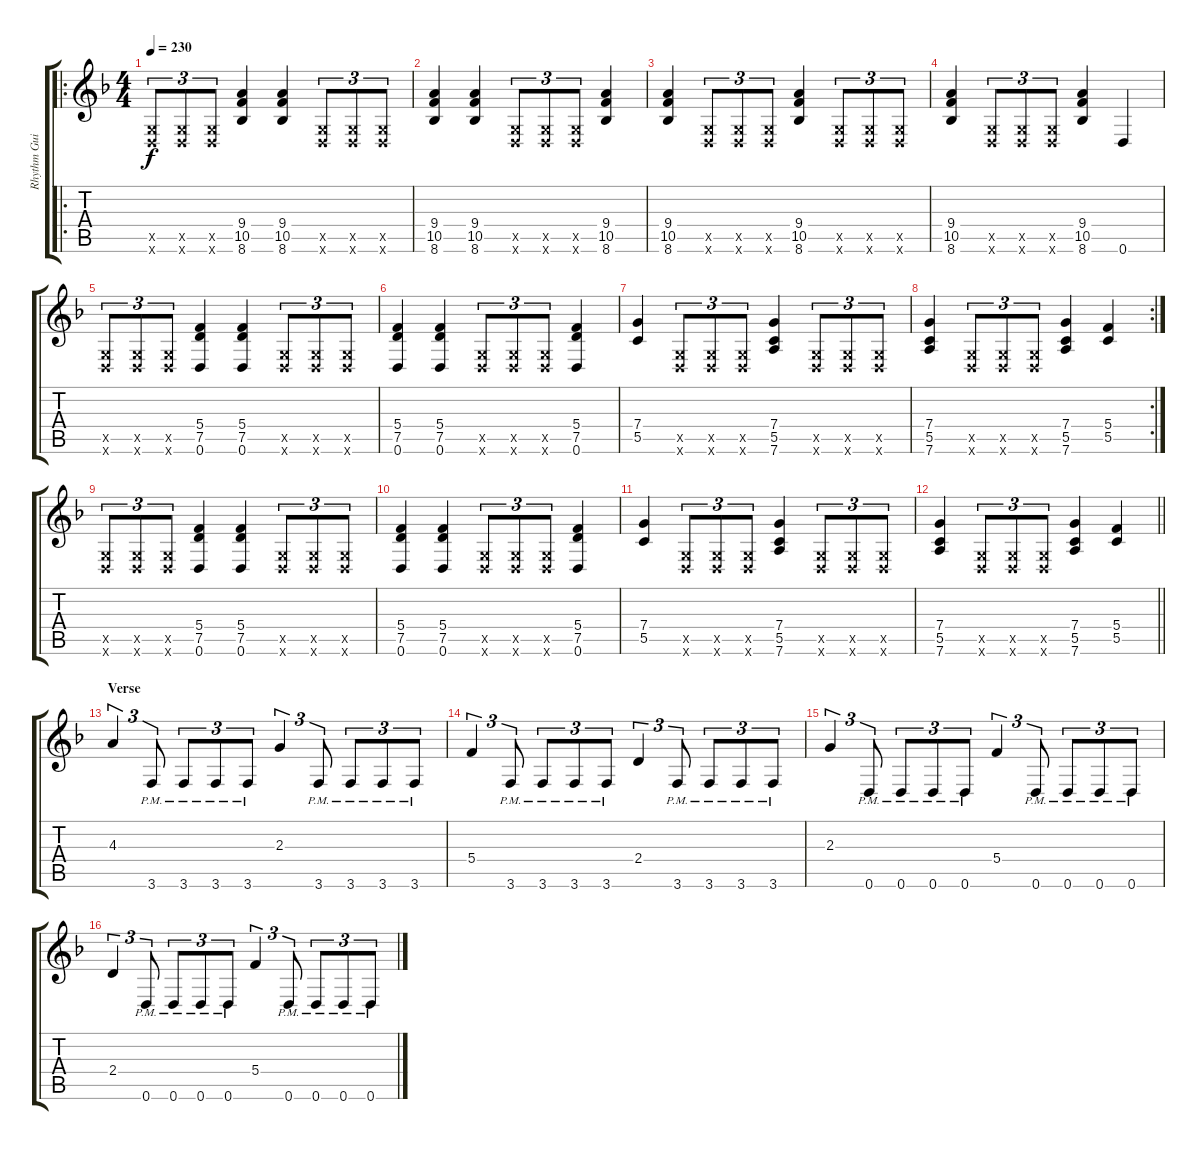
\track ("Rhythm Guitar" "Rhythm Gui") {instrument overdrivenguitar}
\staff {score tabs}
\tuning (D4 A3 F3 C3 G2 D2) {hide}
\ro
\ts (4 4)
\tempo 230
\clef g2
\ks f
(0.5{x} 0.6{x}).8{tu (3 2) dy f} (0.5{x} 0.6{x}).8{tu (3 2)} (0.5{x} 0.6{x}).8{tu (3 2)} (9.4 10.5 8.6).4 (9.4 10.5 8.6).4 (0.5{x} 0.6{x}).8{tu (3 2)} (0.5{x} 0.6{x}).8{tu (3 2)} (0.5{x} 0.6{x}).8{tu (3 2)} |
(9.4 10.5 8.6).4 (9.4 10.5 8.6).4 (0.5{x} 0.6{x}).8{tu (3 2)} (0.5{x} 0.6{x}).8{tu (3 2)} (0.5{x} 0.6{x}).8{tu (3 2)} (9.4 10.5 8.6).4 |
(9.4 10.5 8.6).4 (0.5{x} 0.6{x}).8{tu (3 2)} (0.5{x} 0.6{x}).8{tu (3 2)} (0.5{x} 0.6{x}).8{tu (3 2)} (9.4 10.5 8.6).4 (0.5{x} 0.6{x}).8{tu (3 2)} (0.5{x} 0.6{x}).8{tu (3 2)} (0.5{x} 0.6{x}).8{tu (3 2)} |
(9.4 10.5 8.6).4 (0.5{x} 0.6{x}).8{tu (3 2)} (0.5{x} 0.6{x}).8{tu (3 2)} (0.5{x} 0.6{x}).8{tu (3 2)} (9.4 10.5 8.6).4 0.6.4 |
(0.5{x} 0.6{x}).8{tu (3 2)} (0.5{x} 0.6{x}).8{tu (3 2)} (0.5{x} 0.6{x}).8{tu (3 2)} (5.4 7.5 0.6).4 (5.4 7.5 0.6).4 (0.5{x} 0.6{x}).8{tu (3 2)} (0.5{x} 0.6{x}).8{tu (3 2)} (0.5{x} 0.6{x}).8{tu (3 2)} |
(5.4 7.5 0.6).4 (5.4 7.5 0.6).4 (0.5{x} 0.6{x}).8{tu (3 2)} (0.5{x} 0.6{x}).8{tu (3 2)} (0.5{x} 0.6{x}).8{tu (3 2)} (5.4 7.5 0.6).4 |
(7.4 5.5).4 (0.5{x} 0.6{x}).8{tu (3 2)} (0.5{x} 0.6{x}).8{tu (3 2)} (0.5{x} 0.6{x}).8{tu (3 2)} (7.4 5.5 7.6).4 (0.5{x} 0.6{x}).8{tu (3 2)} (0.5{x} 0.6{x}).8{tu (3 2)} (0.5{x} 0.6{x}).8{tu (3 2)} |
\rc 2
(7.4 5.5 7.6).4 (0.5{x} 0.6{x}).8{tu (3 2)} (0.5{x} 0.6{x}).8{tu (3 2)} (0.5{x} 0.6{x}).8{tu (3 2)} (7.4 5.5 7.6).4 (5.4 5.5).4 |
(0.5{x} 0.6{x}).8{tu (3 2)} (0.5{x} 0.6{x}).8{tu (3 2)} (0.5{x} 0.6{x}).8{tu (3 2)} (5.4 7.5 0.6).4 (5.4 7.5 0.6).4 (0.5{x} 0.6{x}).8{tu (3 2)} (0.5{x} 0.6{x}).8{tu (3 2)} (0.5{x} 0.6{x}).8{tu (3 2)} |
(5.4 7.5 0.6).4 (5.4 7.5 0.6).4 (0.5{x} 0.6{x}).8{tu (3 2)} (0.5{x} 0.6{x}).8{tu (3 2)} (0.5{x} 0.6{x}).8{tu (3 2)} (5.4 7.5 0.6).4 |
(7.4 5.5).4 (0.5{x} 0.6{x}).8{tu (3 2)} (0.5{x} 0.6{x}).8{tu (3 2)} (0.5{x} 0.6{x}).8{tu (3 2)} (7.4 5.5 7.6).4 (0.5{x} 0.6{x}).8{tu (3 2)} (0.5{x} 0.6{x}).8{tu (3 2)} (0.5{x} 0.6{x}).8{tu (3 2)} |
\barLineRight lightlight
(7.4 5.5 7.6).4 (0.5{x} 0.6{x}).8{tu (3 2)} (0.5{x} 0.6{x}).8{tu (3 2)} (0.5{x} 0.6{x}).8{tu (3 2)} (7.4 5.5 7.6).4 (5.4 5.5).4 |
\section ("" "Verse")
4.3.4{tu (3 2)} 3.6{pm}.8{tu (3 2)} 3.6{pm}.8{tu (3 2)} 3.6{pm}.8{tu (3 2)} 3.6{pm}.8{tu (3 2)} 2.3.4{tu (3 2)} 3.6{pm}.8{tu (3 2)} 3.6{pm}.8{tu (3 2)} 3.6{pm}.8{tu (3 2)} 3.6{pm}.8{tu (3 2)} |
5.4.4{tu (3 2)} 3.6{pm}.8{tu (3 2)} 3.6{pm}.8{tu (3 2)} 3.6{pm}.8{tu (3 2)} 3.6{pm}.8{tu (3 2)} 2.4.4{tu (3 2)} 3.6{pm}.8{tu (3 2)} 3.6{pm}.8{tu (3 2)} 3.6{pm}.8{tu (3 2)} 3.6{pm}.8{tu (3 2)} |
2.3.4{tu (3 2)} 0.6{pm}.8{tu (3 2)} 0.6{pm}.8{tu (3 2)} 0.6{pm}.8{tu (3 2)} 0.6{pm}.8{tu (3 2)} 5.4.4{tu (3 2)} 0.6{pm}.8{tu (3 2)} 0.6{pm}.8{tu (3 2)} 0.6{pm}.8{tu (3 2)} 0.6{pm}.8{tu (3 2)} |
2.4.4{tu (3 2)} 0.6{pm}.8{tu (3 2)} 0.6{pm}.8{tu (3 2)} 0.6{pm}.8{tu (3 2)} 0.6{pm}.8{tu (3 2)} 5.4.4{tu (3 2)} 0.6{pm}.8{tu (3 2)} 0.6{pm}.8{tu (3 2)} 0.6{pm}.8{tu (3 2)} 0.6{pm}.8{tu (3 2)}
